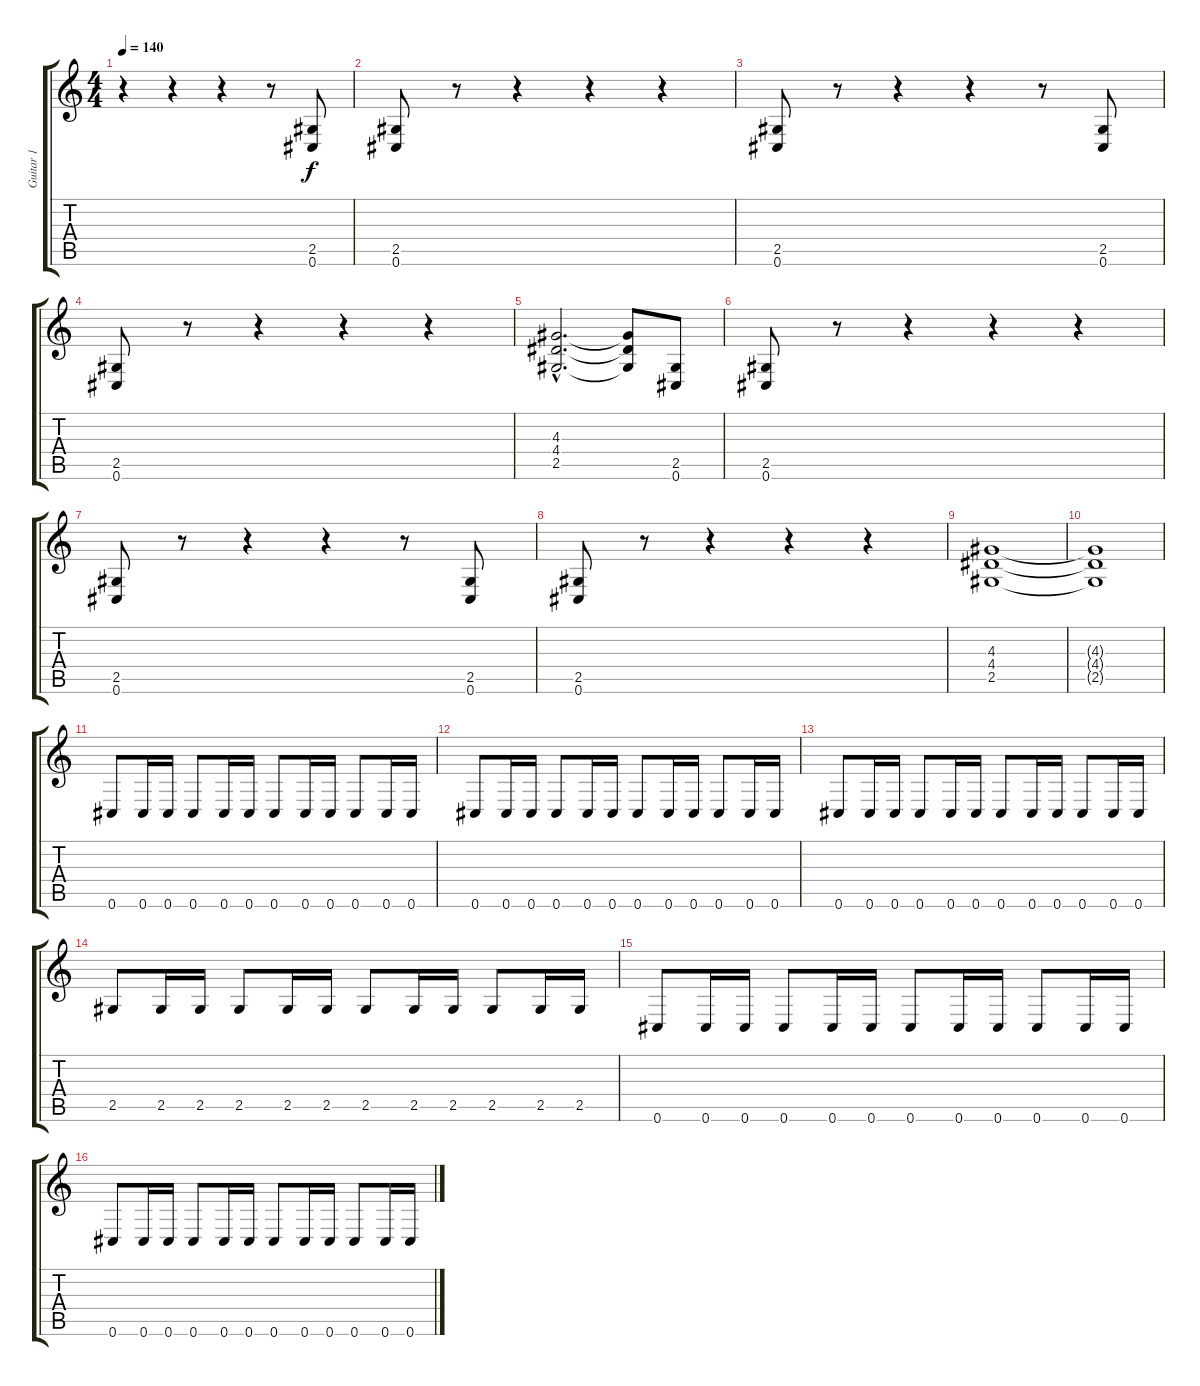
\track ("Guitar 1" "Guitar 1") {instrument distortionguitar}
\staff {score tabs}
\tuning (Db4 Ab3 E3 B2 Gb2 Db2) {hide}
\ts (4 4)
\tempo 140
\clef g2
\ks c
r.4{dy f instrument distortionguitar} r.4 r.4 r.8 (2.5 0.6).8 |
(2.5 0.6).8 r.8 r.4 r.4 r.4 |
(2.5 0.6).8 r.8 r.4 r.4 r.8 (2.5 0.6).8 |
(2.5 0.6).8 r.8 r.4 r.4 r.4 |
(4.3{hac} 4.4{hac} 2.5{hac}).2{d} (4.3{t} 4.4{t} 2.5{t}).8 (2.5 0.6).8 |
(2.5 0.6).8 r.8 r.4 r.4 r.4 |
(2.5 0.6).8 r.8 r.4 r.4 r.8 (2.5 0.6).8 |
(2.5 0.6).8 r.8 r.4 r.4 r.4 |
(4.3 4.4 2.5).1 |
(4.3{t} 4.4{t} 2.5{t}).1 |
0.6.8 0.6.16 0.6.16 0.6.8 0.6.16 0.6.16 0.6.8 0.6.16 0.6.16 0.6.8 0.6.16 0.6.16 |
0.6.8 0.6.16 0.6.16 0.6.8 0.6.16 0.6.16 0.6.8 0.6.16 0.6.16 0.6.8 0.6.16 0.6.16 |
0.6.8 0.6.16 0.6.16 0.6.8 0.6.16 0.6.16 0.6.8 0.6.16 0.6.16 0.6.8 0.6.16 0.6.16 |
2.5.8 2.5.16 2.5.16 2.5.8 2.5.16 2.5.16 2.5.8 2.5.16 2.5.16 2.5.8 2.5.16 2.5.16 |
0.6.8 0.6.16 0.6.16 0.6.8 0.6.16 0.6.16 0.6.8 0.6.16 0.6.16 0.6.8 0.6.16 0.6.16 |
0.6.8 0.6.16 0.6.16 0.6.8 0.6.16 0.6.16 0.6.8 0.6.16 0.6.16 0.6.8 0.6.16 0.6.16
